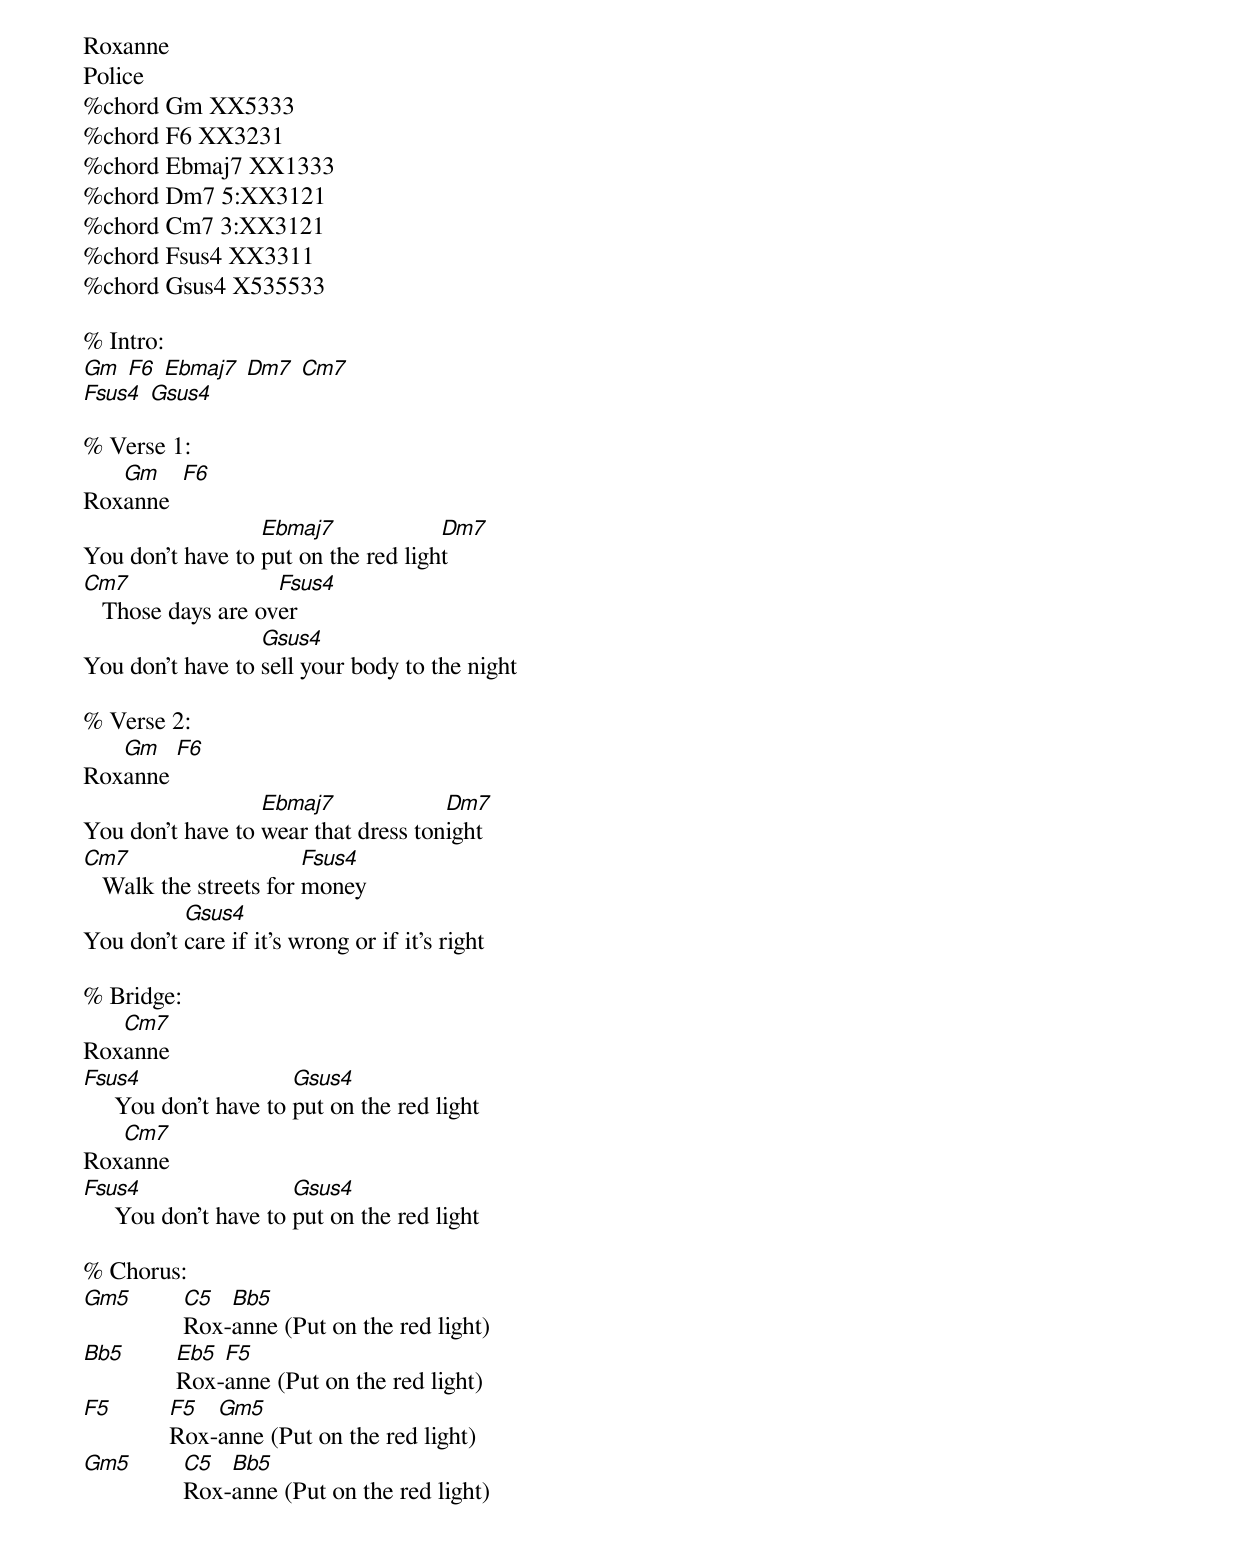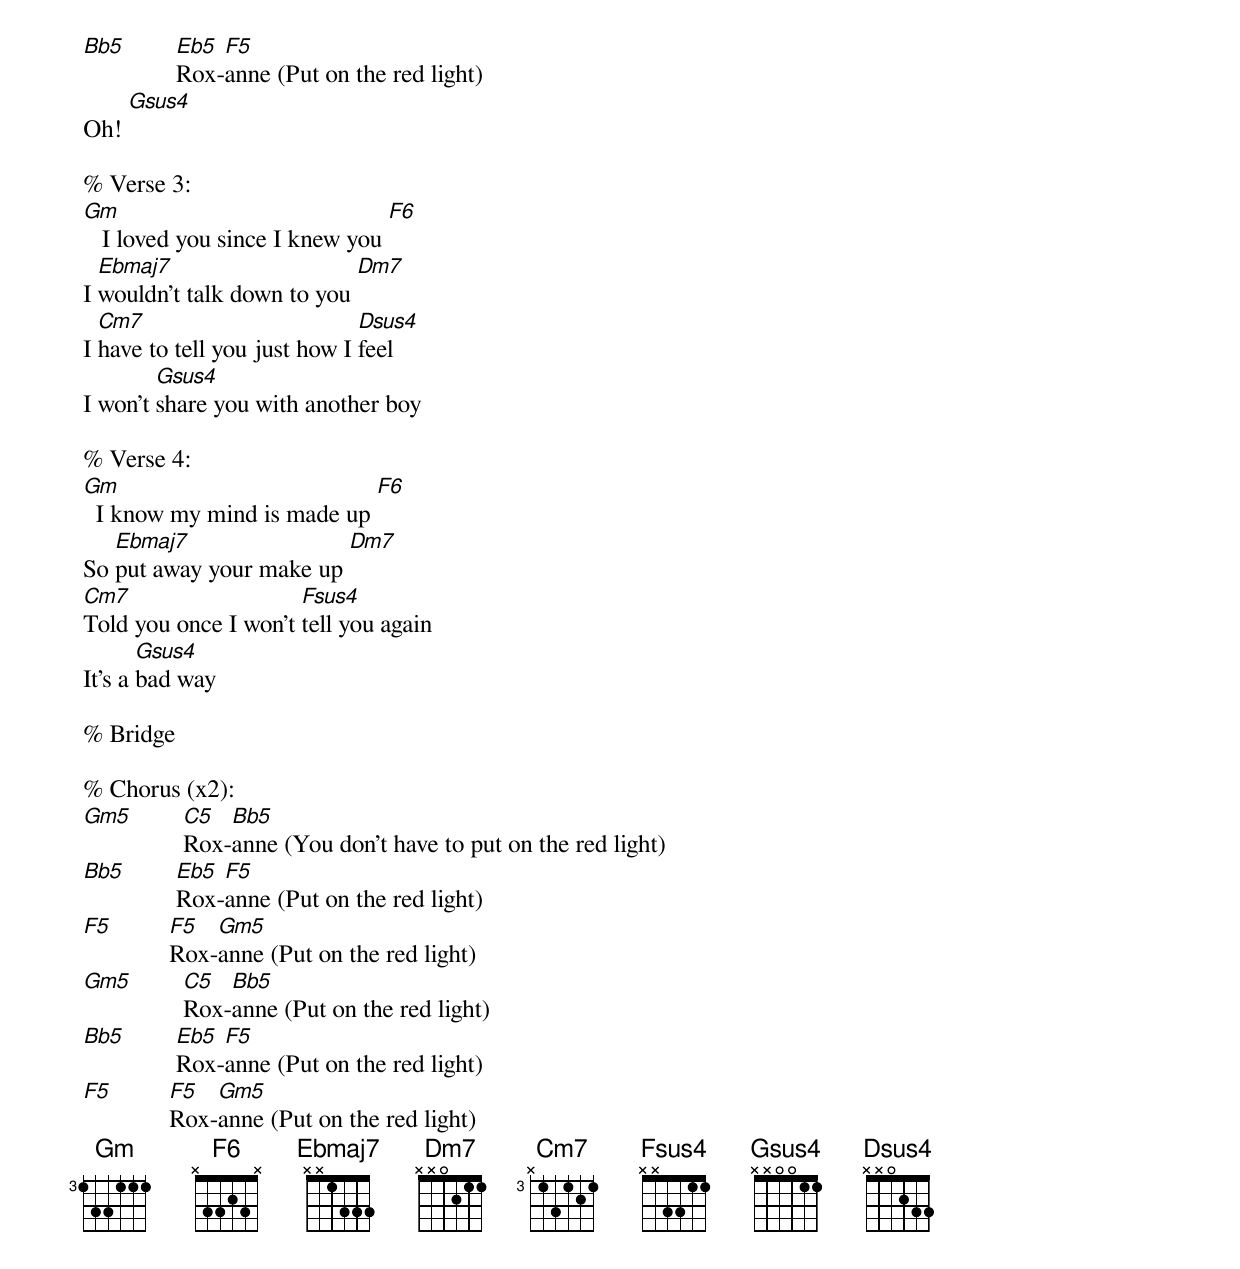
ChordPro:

Roxanne
Police
%chord Gm XX5333
%chord F6 XX3231
%chord Ebmaj7 XX1333
%chord Dm7 5:XX3121
%chord Cm7 3:XX3121
%chord Fsus4 XX3311
%chord Gsus4 X535533

% Intro:
[Gm] [F6] [Ebmaj7] [Dm7] [Cm7]
[Fsus4] [Gsus4]

% Verse 1:
Rox[Gm]anne  [F6]
You don't have to [Ebmaj7]put on the red ligh[Dm7]t
[Cm7]   Those days are ov[Fsus4]er
You don't have to [Gsus4]sell your body to the night

% Verse 2:
Rox[Gm]anne [F6]
You don't have to [Ebmaj7]wear that dress ton[Dm7]ight
[Cm7]   Walk the streets for [Fsus4]money
You don't [Gsus4]care if it's wrong or if it's right

% Bridge:
Rox[Cm7]anne
[Fsus4]     You don't have to [Gsus4]put on the red light
Rox[Cm7]anne
[Fsus4]     You don't have to [Gsus4]put on the red light

% Chorus:
[Gm5]        [C5]Rox-[Bb5]anne (Put on the red light)
[Bb5]        [Eb5]Rox-[F5]anne (Put on the red light)
[F5]         [F5]Rox-[Gm5]anne (Put on the red light)
[Gm5]        [C5]Rox-[Bb5]anne (Put on the red light)
[Bb5]        [Eb5]Rox-[F5]anne (Put on the red light)
Oh! [Gsus4]

% Verse 3:
[Gm]   I loved you since I knew you [F6]
I [Ebmaj7]wouldn't talk down to you [Dm7]
I [Cm7]have to tell you just how I [Dsus4]feel
I won't [Gsus4]share you with another boy

% Verse 4:
[Gm]  I know my mind is made up [F6]
So [Ebmaj7]put away your make up [Dm7]
[Cm7]Told you once I won't [Fsus4]tell you again
It's a [Gsus4]bad way

% Bridge

% Chorus (x2):
[Gm5]        [C5]Rox-[Bb5]anne (You don't have to put on the red light)
[Bb5]        [Eb5]Rox-[F5]anne (Put on the red light)
[F5]         [F5]Rox-[Gm5]anne (Put on the red light)
[Gm5]        [C5]Rox-[Bb5]anne (Put on the red light)
[Bb5]        [Eb5]Rox-[F5]anne (Put on the red light)
[F5]         [F5]Rox-[Gm5]anne (Put on the red light)
